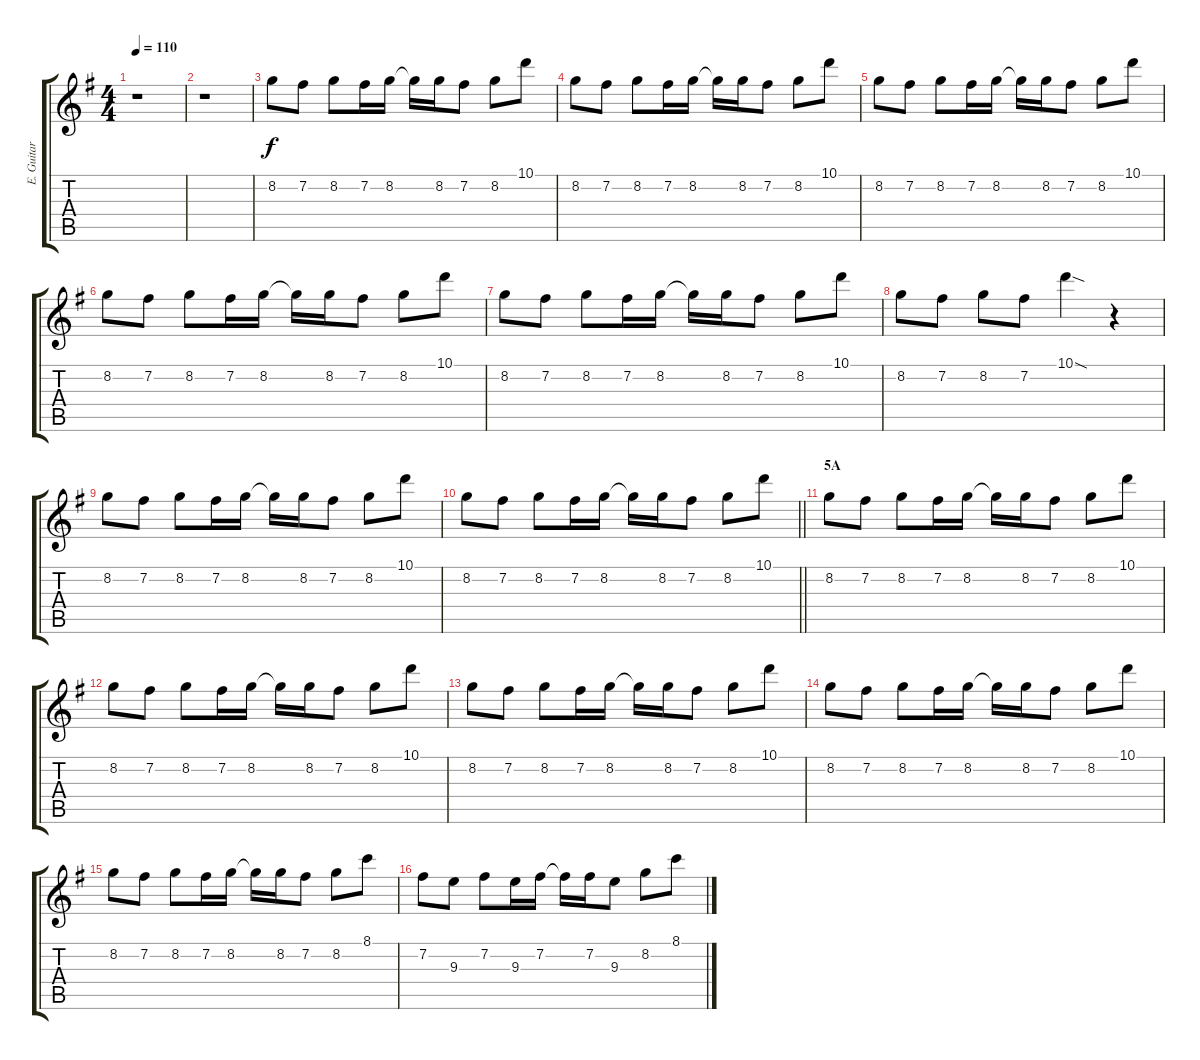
\track ("E. Guitar I" "E. Guitar ") {instrument overdrivenguitar}
\staff {score tabs}
\tuning (E4 B3 G3 D3 A2 E2) {hide}
\ts (4 4)
\tempo 110
\clef g2
\ks g
r.1{dy f} |
r.1 |
8.2.8 7.2.8 8.2.8 7.2.16 8.2.16 8.2{t}.16 8.2.16 7.2.8 8.2.8 10.1.8 |
8.2.8 7.2.8 8.2.8 7.2.16 8.2.16 8.2{t}.16 8.2.16 7.2.8 8.2.8 10.1.8 |
8.2.8 7.2.8 8.2.8 7.2.16 8.2.16 8.2{t}.16 8.2.16 7.2.8 8.2.8 10.1.8 |
8.2.8 7.2.8 8.2.8 7.2.16 8.2.16 8.2{t}.16 8.2.16 7.2.8 8.2.8 10.1.8 |
8.2.8 7.2.8 8.2.8 7.2.16 8.2.16 8.2{t}.16 8.2.16 7.2.8 8.2.8 10.1.8 |
8.2.8 7.2.8 8.2.8 7.2.8 10.1{sod}.4 r.4 |
8.2.8 7.2.8 8.2.8 7.2.16 8.2.16 8.2{t}.16 8.2.16 7.2.8 8.2.8 10.1.8 |
\barLineRight lightlight
8.2.8 7.2.8 8.2.8 7.2.16 8.2.16 8.2{t}.16 8.2.16 7.2.8 8.2.8 10.1.8 |
\section ("" "5A")
8.2.8 7.2.8 8.2.8 7.2.16 8.2.16 8.2{t}.16 8.2.16 7.2.8 8.2.8 10.1.8 |
8.2.8 7.2.8 8.2.8 7.2.16 8.2.16 8.2{t}.16 8.2.16 7.2.8 8.2.8 10.1.8 |
8.2.8 7.2.8 8.2.8 7.2.16 8.2.16 8.2{t}.16 8.2.16 7.2.8 8.2.8 10.1.8 |
8.2.8 7.2.8 8.2.8 7.2.16 8.2.16 8.2{t}.16 8.2.16 7.2.8 8.2.8 10.1.8 |
8.2.8 7.2.8 8.2.8 7.2.16 8.2.16 8.2{t}.16 8.2.16 7.2.8 8.2.8 8.1.8 |
7.2.8 9.3.8 7.2.8 9.3.16 7.2.16 7.2{t}.16 7.2.16 9.3.8 8.2.8 8.1.8
